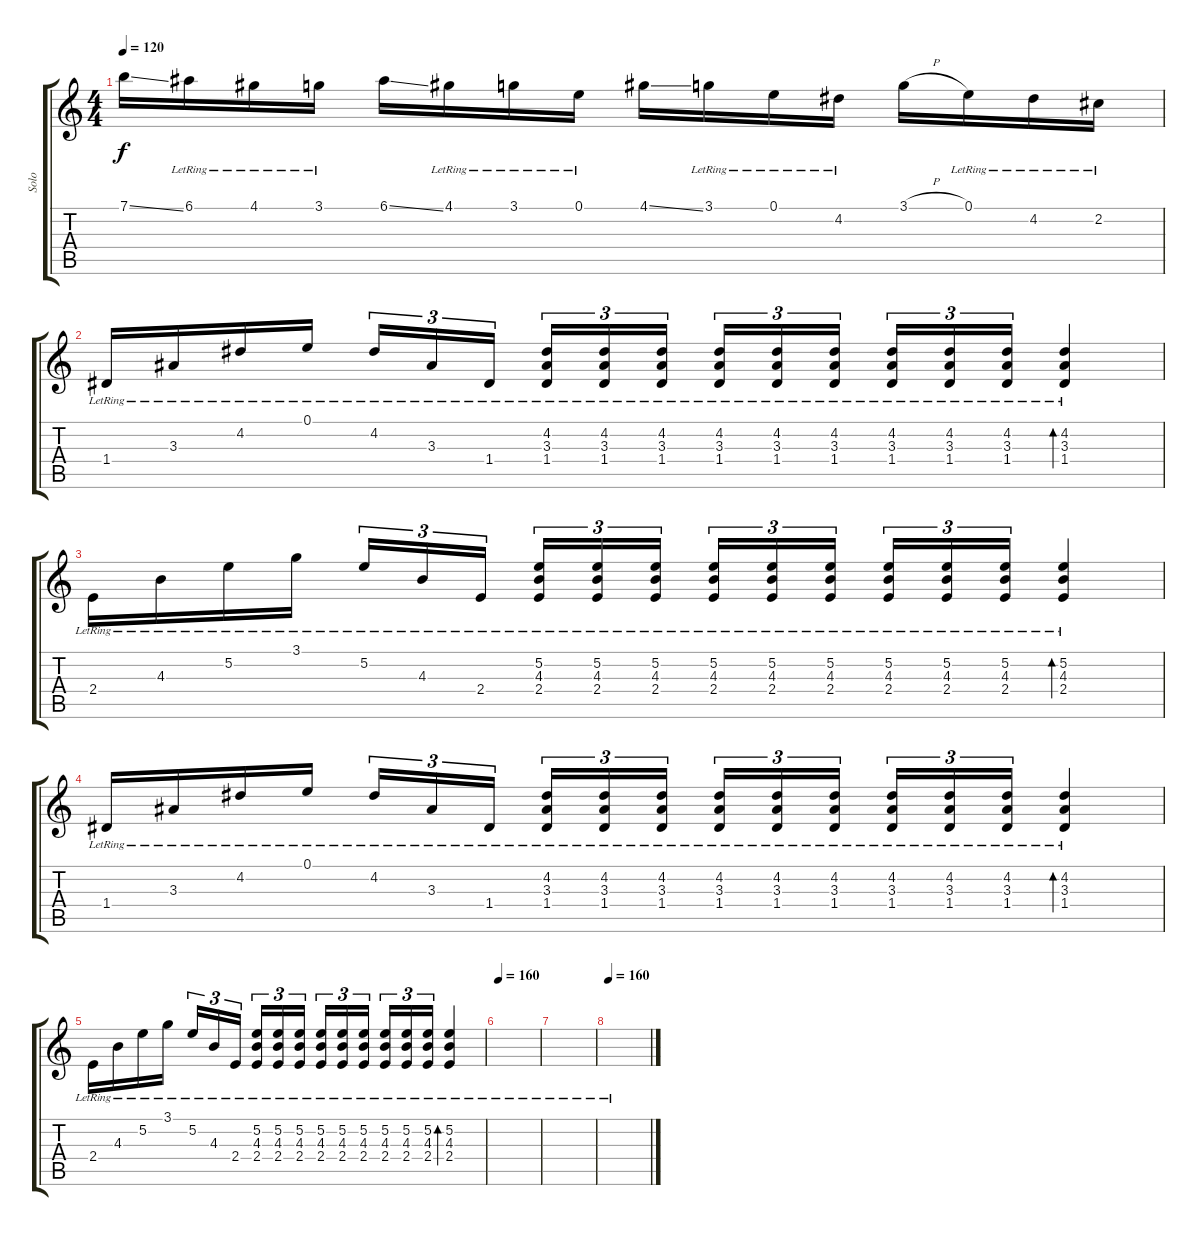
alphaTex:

\track ("Solo" "Solo") {instrument acousticguitarsteel}
\staff {score tabs}
\tuning (E4 B3 G3 D3 A2 E2) {hide}
\ts (4 4)
\tempo 120
\clef g2
\ks c
7.1{ss}.16{dy f} 6.1{lr}.16 4.1{lr}.16 3.1{lr}.16 6.1{ss}.16 4.1{lr}.16 3.1{lr}.16 0.1{lr}.16 4.1{ss}.16 3.1{lr}.16 0.1{lr}.16 4.2{lr}.16 3.1{h}.16 0.1{lr}.16 4.2{lr}.16 2.2{lr}.16 |
1.4{lr}.16 3.3{lr}.16 4.2{lr}.16 0.1{lr}.16 4.2{lr}.16{tu (3 2)} 3.3{lr}.16{tu (3 2)} 1.4{lr}.16{tu (3 2)} (4.2{lr} 3.3{lr} 1.4{lr}).16{tu (3 2)} (4.2{lr} 3.3{lr} 1.4{lr}).16{tu (3 2)} (4.2{lr} 3.3{lr} 1.4{lr}).16{tu (3 2)} (4.2{lr} 3.3{lr} 1.4{lr}).16{tu (3 2)} (4.2{lr} 3.3{lr} 1.4{lr}).16{tu (3 2)} (4.2{lr} 3.3{lr} 1.4{lr}).16{tu (3 2)} (4.2{lr} 3.3{lr} 1.4{lr}).16{tu (3 2)} (4.2{lr} 3.3{lr} 1.4{lr}).16{tu (3 2)} (4.2{lr} 3.3{lr} 1.4{lr}).16{tu (3 2)} (4.2{lr} 3.3{lr} 1.4{lr}).4{bd 60} |
2.4{lr}.16 4.3{lr}.16 5.2{lr}.16 3.1{lr}.16 5.2{lr}.16{tu (3 2)} 4.3{lr}.16{tu (3 2)} 2.4{lr}.16{tu (3 2)} (5.2{lr} 4.3{lr} 2.4{lr}).16{tu (3 2)} (5.2{lr} 4.3{lr} 2.4{lr}).16{tu (3 2)} (5.2{lr} 4.3{lr} 2.4{lr}).16{tu (3 2)} (5.2{lr} 4.3{lr} 2.4{lr}).16{tu (3 2)} (5.2{lr} 4.3{lr} 2.4{lr}).16{tu (3 2)} (5.2{lr} 4.3{lr} 2.4{lr}).16{tu (3 2)} (5.2{lr} 4.3{lr} 2.4{lr}).16{tu (3 2)} (5.2{lr} 4.3{lr} 2.4{lr}).16{tu (3 2)} (5.2{lr} 4.3{lr} 2.4{lr}).16{tu (3 2)} (5.2{lr} 4.3{lr} 2.4{lr}).4{bd 60} |
1.4{lr}.16 3.3{lr}.16 4.2{lr}.16 0.1{lr}.16 4.2{lr}.16{tu (3 2)} 3.3{lr}.16{tu (3 2)} 1.4{lr}.16{tu (3 2)} (4.2{lr} 3.3{lr} 1.4{lr}).16{tu (3 2)} (4.2{lr} 3.3{lr} 1.4{lr}).16{tu (3 2)} (4.2{lr} 3.3{lr} 1.4{lr}).16{tu (3 2)} (4.2{lr} 3.3{lr} 1.4{lr}).16{tu (3 2)} (4.2{lr} 3.3{lr} 1.4{lr}).16{tu (3 2)} (4.2{lr} 3.3{lr} 1.4{lr}).16{tu (3 2)} (4.2{lr} 3.3{lr} 1.4{lr}).16{tu (3 2)} (4.2{lr} 3.3{lr} 1.4{lr}).16{tu (3 2)} (4.2{lr} 3.3{lr} 1.4{lr}).16{tu (3 2)} (4.2{lr} 3.3{lr} 1.4{lr}).4{bd 60} |
2.4{lr}.16 4.3{lr}.16 5.2{lr}.16 3.1{lr}.16 5.2{lr}.16{tu (3 2)} 4.3{lr}.16{tu (3 2)} 2.4{lr}.16{tu (3 2)} (5.2{lr} 4.3{lr} 2.4{lr}).16{tu (3 2)} (5.2{lr} 4.3{lr} 2.4{lr}).16{tu (3 2)} (5.2{lr} 4.3{lr} 2.4{lr}).16{tu (3 2)} (5.2{lr} 4.3{lr} 2.4{lr}).16{tu (3 2)} (5.2{lr} 4.3{lr} 2.4{lr}).16{tu (3 2)} (5.2{lr} 4.3{lr} 2.4{lr}).16{tu (3 2)} (5.2{lr} 4.3{lr} 2.4{lr}).16{tu (3 2)} (5.2{lr} 4.3{lr} 2.4{lr}).16{tu (3 2)} (5.2{lr} 4.3{lr} 2.4{lr}).16{tu (3 2)} (5.2{lr} 4.3{lr} 2.4{lr}).4{bd 60} |
\tempo 160
|
|
\tempo 160
